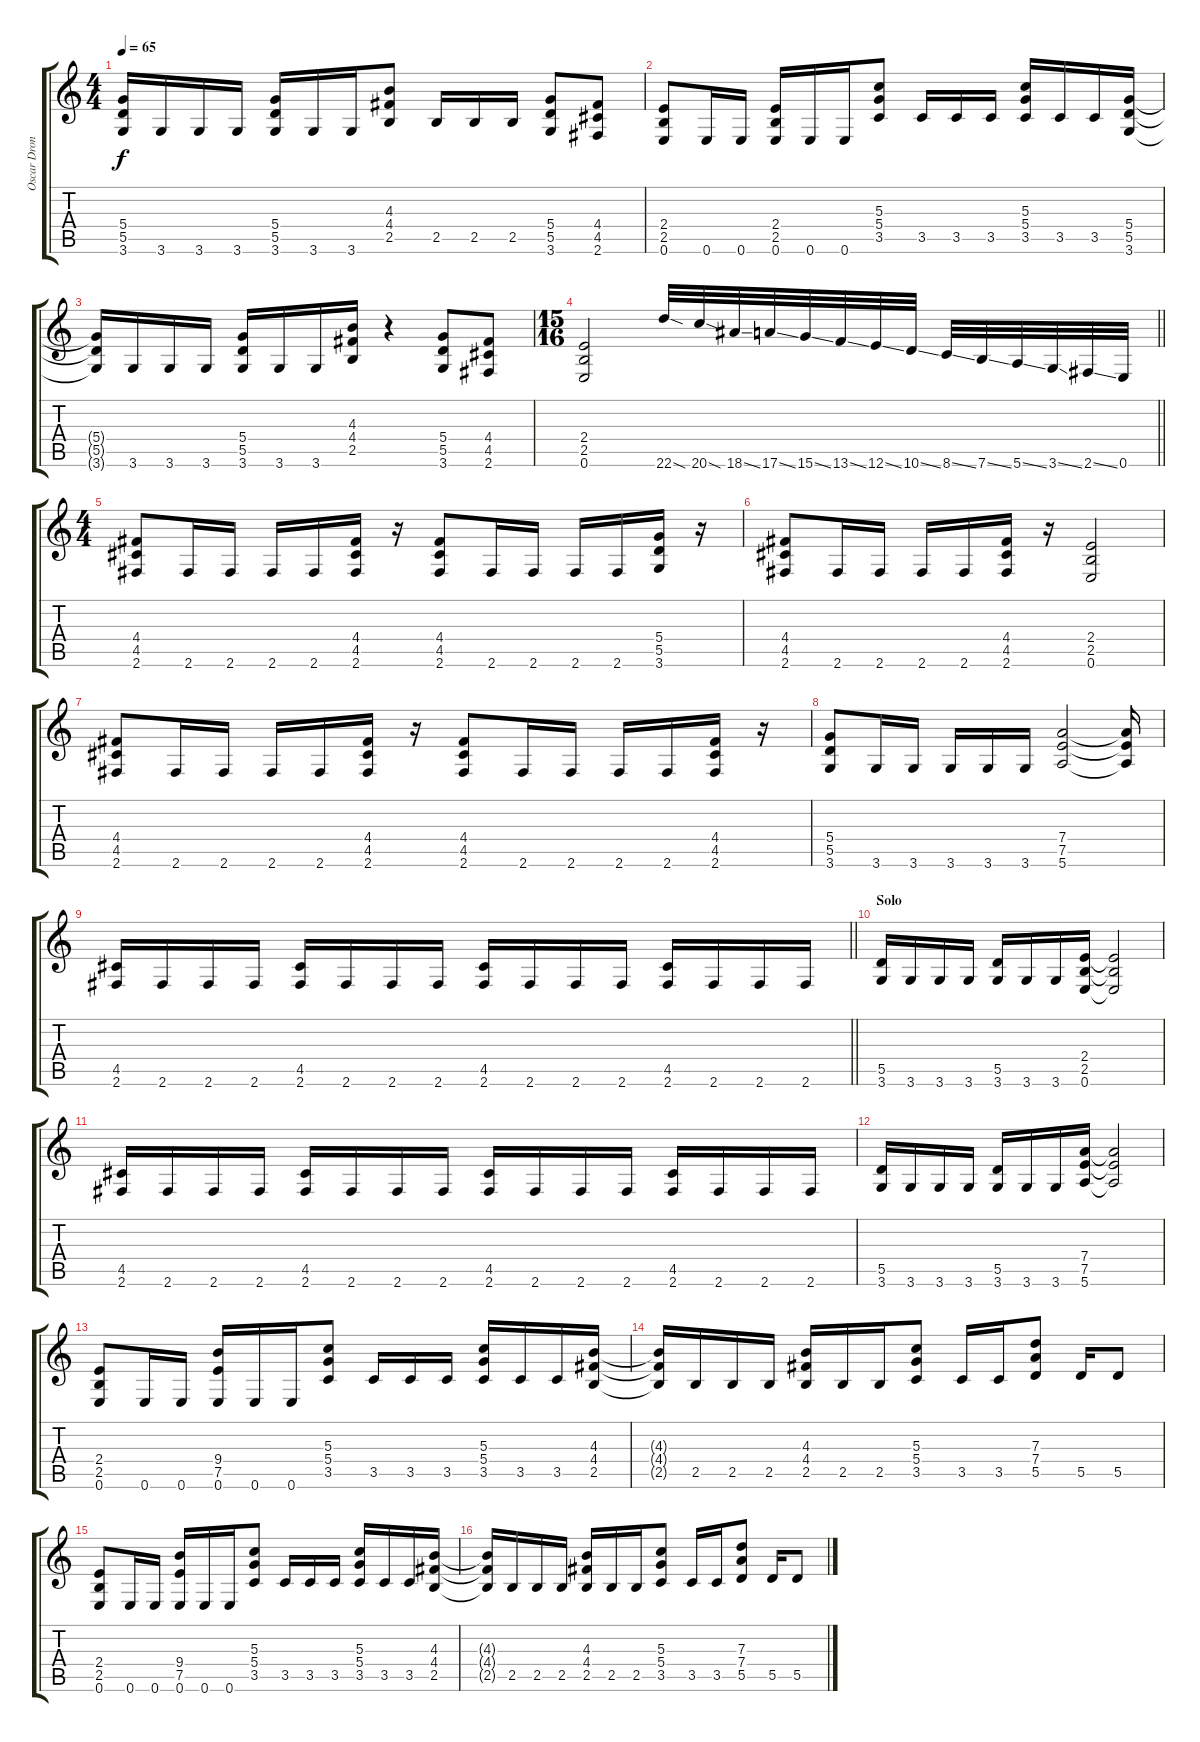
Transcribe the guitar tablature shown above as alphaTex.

\track ("Oscar Dronjak" "Oscar Dron") {instrument distortionguitar}
\staff {score tabs}
\tuning (E4 B3 G3 D3 A2 E2) {hide}
\ts (4 4)
\tempo 65
\clef g2
\ks c
(5.4{t} 5.5{t} 3.6{t}).16{dy f} 3.6.16 3.6.16 3.6.16 (5.4 5.5 3.6).16 3.6.16 3.6.16 (4.3 4.4 2.5).8 2.5.16 2.5.16 2.5.16 (5.4 5.5 3.6).8 (4.4 4.5 2.6).8 |
(2.4 2.5 0.6).8 0.6.16 0.6.16 (2.4 2.5 0.6).16 0.6.16 0.6.16 (5.3 5.4 3.5).8 3.5.16 3.5.16 3.5.16 (5.3 5.4 3.5).16 3.5.16 3.5.16 (5.4 5.5 3.6).16 |
(5.4{t} 5.5{t} 3.6{t}).16 3.6.16 3.6.16 3.6.16 (5.4 5.5 3.6).16 3.6.16 3.6.16 (4.3 4.4 2.5).16 r.4 (5.4 5.5 3.6).8 (4.4 4.5 2.6).8 |
\ts (15 16)
\barLineRight lightlight
(2.4 2.5 0.6).2 22.6{sod}.32 20.6{sod}.32 18.6{ss}.32 17.6{ss}.32 15.6{ss}.32 13.6{ss}.32 12.6{ss}.32 10.6{ss}.32 8.6{ss}.32 7.6{ss}.32 5.6{ss}.32 3.6{ss}.32 2.6{ss}.32 0.6.32 |
\ts (4 4)
(4.4 4.5 2.6).8{volume 14 instrument distortionguitar} 2.6.16 2.6.16 2.6.16 2.6.16 (4.4 4.5 2.6).16 r.16 (4.4 4.5 2.6).8 2.6.16 2.6.16 2.6.16 2.6.16 (5.4 5.5 3.6).16 r.16 |
(4.4 4.5 2.6).8 2.6.16 2.6.16 2.6.16 2.6.16 (4.4 4.5 2.6).16 r.16 (2.4 2.5 0.6).2 |
(4.4 4.5 2.6).8{volume 14 instrument distortionguitar} 2.6.16 2.6.16 2.6.16 2.6.16 (4.4 4.5 2.6).16 r.16 (4.4 4.5 2.6).8 2.6.16 2.6.16 2.6.16 2.6.16 (4.4 4.5 2.6).16 r.16 |
(5.4 5.5 3.6).8{volume 14 instrument distortionguitar} 3.6.16 3.6.16 3.6.16 3.6.16 3.6.16 (7.4 7.5 5.6).2 (7.4{t} 7.5{t} 5.6{t}).16 |
\barLineRight lightlight
(4.5 2.6).16 2.6.16 2.6.16 2.6.16 (4.5 2.6).16 2.6.16 2.6.16 2.6.16 (4.5 2.6).16 2.6.16 2.6.16 2.6.16 (4.5 2.6).16 2.6.16 2.6.16 2.6.16 |
\section ("" "Solo")
(5.5 3.6).16 3.6.16 3.6.16 3.6.16 (5.5 3.6).16 3.6.16 3.6.16 (2.4 2.5 0.6).16 (2.4{t} 2.5{t} 0.6{t}).2 |
(4.5 2.6).16 2.6.16 2.6.16 2.6.16 (4.5 2.6).16 2.6.16 2.6.16 2.6.16 (4.5 2.6).16 2.6.16 2.6.16 2.6.16 (4.5 2.6).16 2.6.16 2.6.16 2.6.16 |
(5.5 3.6).16 3.6.16 3.6.16 3.6.16 (5.5 3.6).16 3.6.16 3.6.16 (7.4 7.5 5.6).16 (7.4{t} 7.5{t} 5.6{t}).2 |
(2.4 2.5 0.6).8 0.6.16 0.6.16 (9.4 7.5 0.6).16 0.6.16 0.6.16 (5.3 5.4 3.5).8 3.5.16 3.5.16 3.5.16 (5.3 5.4 3.5).16 3.5.16 3.5.16 (4.3 4.4 2.5).16 |
(4.3{t} 4.4{t} 2.5{t}).16 2.5.16 2.5.16 2.5.16 (4.3 4.4 2.5).16 2.5.16 2.5.16 (5.3 5.4 3.5).8 3.5.16 3.5.16 (7.3 7.4 5.5).8 5.5.16 5.5.8 |
(2.4 2.5 0.6).8 0.6.16 0.6.16 (9.4 7.5 0.6).16 0.6.16 0.6.16 (5.3 5.4 3.5).8 3.5.16 3.5.16 3.5.16 (5.3 5.4 3.5).16 3.5.16 3.5.16 (4.3 4.4 2.5).16 |
(4.3{t} 4.4{t} 2.5{t}).16 2.5.16 2.5.16 2.5.16 (4.3 4.4 2.5).16 2.5.16 2.5.16 (5.3 5.4 3.5).8 3.5.16 3.5.16 (7.3 7.4 5.5).8 5.5.16 5.5.8
